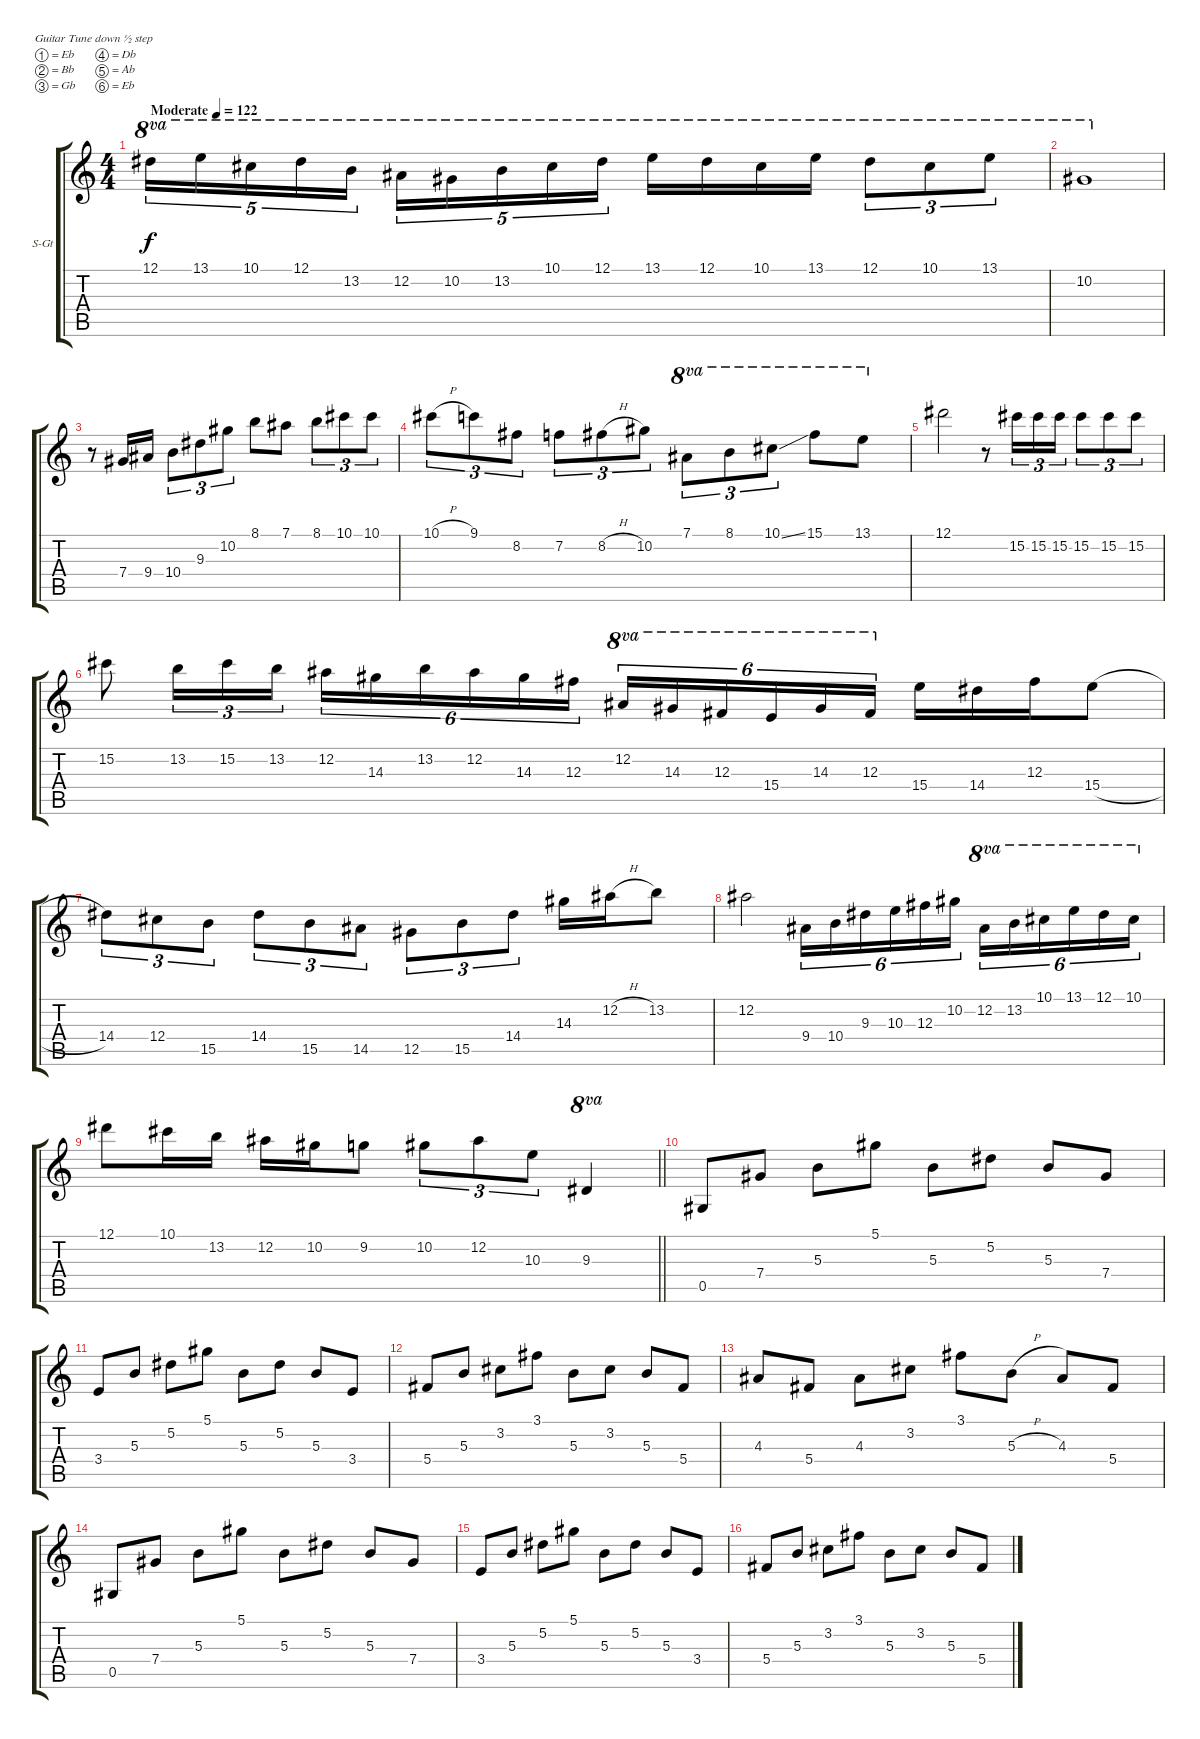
\bracketExtendMode groupsimilarinstruments
\firstSystemTrackNameOrientation horizontal
\otherSystemsTrackNameOrientation horizontal
\track ("Acoustic Guitar" "S-Gt") {instrument acousticguitarsteel}
\staff {score tabs}
\tuning (Eb4 Bb3 Gb3 Db3 Ab2 Eb2)
\ts (4 4)
\beaming (8 2 2 2 2)
\tempo (122 "Moderate")
\clef g2
\ks c
12.1.16{tu (5 4) ot 8va dy f instrument acousticguitarsteel} 13.1.16{tu (5 4) ot 8va} 10.1.16{tu (5 4) ot 8va} 12.1.16{tu (5 4) ot 8va} 13.2.16{tu (5 4) ot 8va} 12.2.16{tu (5 4) ot 8va} 10.2.16{tu (5 4) ot 8va} 13.2.16{tu (5 4) ot 8va} 10.1.16{tu (5 4) ot 8va} 12.1.16{tu (5 4) ot 8va} 13.1.16{ot 8va} 12.1.16{ot 8va} 10.1.16{ot 8va} 13.1.16{ot 8va} 12.1.8{tu (3 2) ot 8va} 10.1.8{tu (3 2) ot 8va} 13.1.8{tu (3 2) ot 8va} |
10.2.1{ot 8va} |
r.8 7.4.16 9.4.16 10.4.8{tu (3 2)} 9.3.8{tu (3 2)} 10.2.8{tu (3 2)} 8.1.8 7.1.8 8.1.8{tu (3 2)} 10.1.8{tu (3 2)} 10.1.8{tu (3 2)} |
10.1{h}.8{tu (3 2)} 9.1.8{tu (3 2)} 8.2.8{tu (3 2)} 7.2.8{tu (3 2)} 8.2{h}.8{tu (3 2)} 10.2.8{tu (3 2)} 7.1.8{tu (3 2) ot 8va} 8.1.8{tu (3 2) ot 8va} 10.1{ss}.8{tu (3 2) ot 8va} 15.1.8{ot 8va} 13.1.8{ot 8va} |
12.1.2 r.8 15.2.16{tu (3 2)} 15.2.16{tu (3 2)} 15.2.16{tu (3 2)} 15.2.8{tu (3 2)} 15.2.8{tu (3 2)} 15.2.8{tu (3 2)} |
15.2.8 13.2.16{tu (3 2)} 15.2.16{tu (3 2)} 13.2.16{tu (3 2)} 12.2.16{tu (6 4)} 14.3.16{tu (6 4)} 13.2.16{tu (6 4)} 12.2.16{tu (6 4)} 14.3.16{tu (6 4)} 12.3.16{tu (6 4)} 12.2.16{tu (6 4) ot 8va} 14.3.16{tu (6 4) ot 8va} 12.3.16{tu (6 4) ot 8va} 15.4.16{tu (6 4) ot 8va} 14.3.16{tu (6 4) ot 8va} 12.3.16{tu (6 4) ot 8va} 15.4.16 14.4.16 12.3.16 15.4{h}.8 |
14.4.8{tu (3 2)} 12.4.8{tu (3 2)} 15.5.8{tu (3 2)} 14.4.8{tu (3 2)} 15.5.8{tu (3 2)} 14.5.8{tu (3 2)} 12.5.8{tu (3 2)} 15.5.8{tu (3 2)} 14.4.8{tu (3 2)} 14.3.16 12.2{h}.16 13.2.8 |
12.2.2 9.4.16{tu (6 4)} 10.4.16{tu (6 4)} 9.3.16{tu (6 4)} 10.3.16{tu (6 4)} 12.3.16{tu (6 4)} 10.2.16{tu (6 4)} 12.2.16{tu (6 4) ot 8va} 13.2.16{tu (6 4) ot 8va} 10.1.16{tu (6 4) ot 8va} 13.1.16{tu (6 4) ot 8va} 12.1.16{tu (6 4) ot 8va} 10.1.16{tu (6 4) ot 8va} |
\barLineRight lightlight
12.1.8 10.1.16 13.2.16 12.2.16 10.2.16 9.2.8 10.2.8{tu (3 2)} 12.2.8{tu (3 2)} 10.3.8{tu (3 2)} 9.3.4{ot 8va} |
0.5.8 7.4.8 5.3.8 5.1.8 5.3.8 5.2.8 5.3.8 7.4.8 |
3.4.8 5.3.8 5.2.8 5.1.8 5.3.8 5.2.8 5.3.8 3.4.8 |
5.4.8 5.3.8 3.2.8 3.1.8 5.3.8 3.2.8 5.3.8 5.4.8 |
4.3.8 5.4.8 4.3.8 3.2.8 3.1.8 5.3{h}.8 4.3.8 5.4.8 |
0.5.8 7.4.8 5.3.8 5.1.8 5.3.8 5.2.8 5.3.8 7.4.8 |
3.4.8 5.3.8 5.2.8 5.1.8 5.3.8 5.2.8 5.3.8 3.4.8 |
5.4.8 5.3.8 3.2.8 3.1.8 5.3.8 3.2.8 5.3.8 5.4.8
